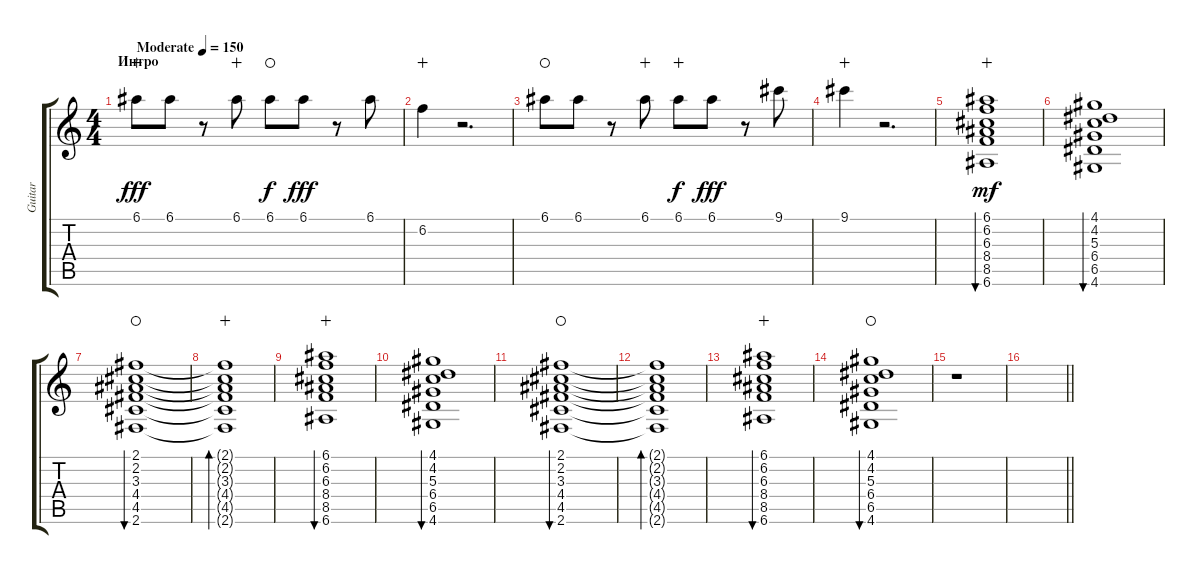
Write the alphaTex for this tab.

\track ("Guitar" "Guitar") {instrument acousticguitarsteel}
\staff {score tabs}
\tuning (E4 B3 G3 D3 A2 E2) {hide}
\ts (4 4)
\section ("" "Интро")
\tempo (150 "Moderate")
\clef g2
\ks c
6.1.8{dy fff instrument acousticguitarsteel wahc} 6.1.8 r.8 6.1.8{wahc} 6.1.8{dy f waho} 6.1.8{dy fff} r.8 6.1.8 |
6.2.4{wahc} r.2{d} |
6.1.8{waho} 6.1.8 r.8 6.1.8{wahc} 6.1.8{dy f wahc} 6.1.8{dy fff} r.8 9.1.8 |
9.1.4{wahc} r.2{d} |
(6.1 6.2 6.3 8.4 8.5 6.6).1{bu 240 dy mf wahc} |
(4.1 4.2 5.3 6.4 6.5 4.6).1{bu 240} |
(2.1 2.2 3.3 4.4 4.5 2.6).1{bu 240 waho} |
(2.1{t} 2.2{t} 3.3{t} 4.4{t} 4.5{t} 2.6{t}).1{bd 120 wahc} |
(6.1 6.2 6.3 8.4 8.5 6.6).1{bu 240 wahc} |
(4.1 4.2 5.3 6.4 6.5 4.6).1{bu 240} |
(2.1 2.2 3.3 4.4 4.5 2.6).1{bu 240 waho} |
(2.1{t} 2.2{t} 3.3{t} 4.4{t} 4.5{t} 2.6{t}).1{bd 120} |
(6.1 6.2 6.3 8.4 8.5 6.6).1{bu 240 wahc} |
(4.1 4.2 5.3 6.4 6.5 4.6).1{bu 240 waho} |
r.1 |
\barLineRight lightlight
